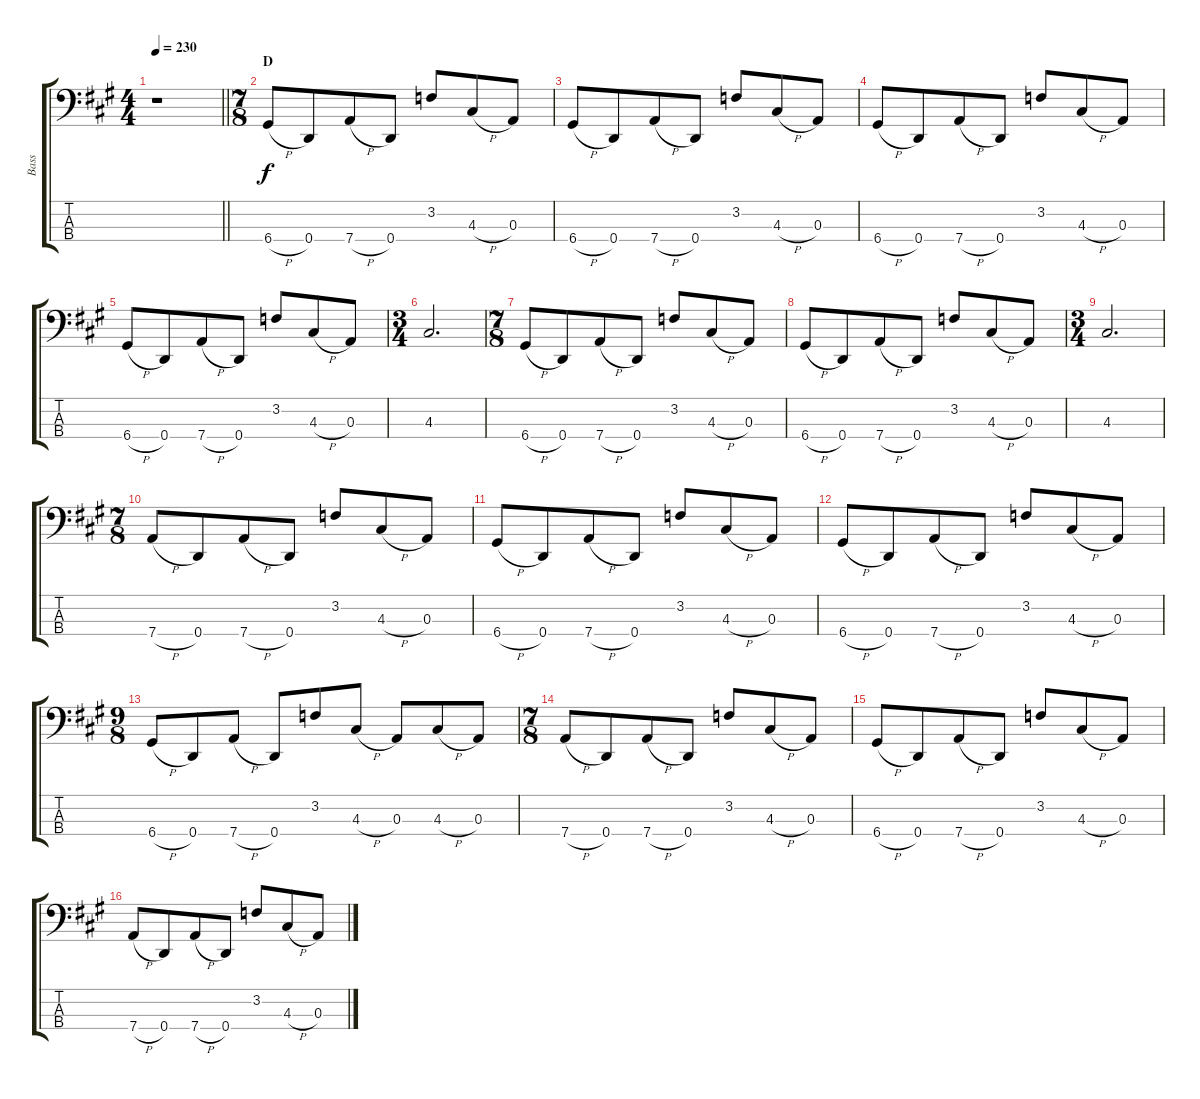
\track ("Bass" "Bass") {instrument electricbasspick}
\staff {score tabs}
\tuning (G2 D2 A1 D1) {hide}
\ts (4 4)
\tempo 230
\clef f4
\barLineRight lightlight
\ks f#minor
r.1{dy f} |
\ts (7 8)
\section ("" "D")
6.4{h}.8 0.4.8 7.4{h}.8 0.4.8 3.2.8 4.3{h}.8 0.3.8 |
6.4{h}.8 0.4.8 7.4{h}.8 0.4.8 3.2.8 4.3{h}.8 0.3.8 |
6.4{h}.8 0.4.8 7.4{h}.8 0.4.8 3.2.8 4.3{h}.8 0.3.8 |
6.4{h}.8 0.4.8 7.4{h}.8 0.4.8 3.2.8 4.3{h}.8 0.3.8 |
\ts (3 4)
4.3.2{d} |
\ts (7 8)
6.4{h}.8 0.4.8 7.4{h}.8 0.4.8 3.2.8 4.3{h}.8 0.3.8 |
6.4{h}.8 0.4.8 7.4{h}.8 0.4.8 3.2.8 4.3{h}.8 0.3.8 |
\ts (3 4)
4.3.2{d} |
\ts (7 8)
7.4{h}.8 0.4.8 7.4{h}.8 0.4.8 3.2.8 4.3{h}.8 0.3.8 |
6.4{h}.8 0.4.8 7.4{h}.8 0.4.8 3.2.8 4.3{h}.8 0.3.8 |
6.4{h}.8 0.4.8 7.4{h}.8 0.4.8 3.2.8 4.3{h}.8 0.3.8 |
\ts (9 8)
6.4{h}.8 0.4.8 7.4{h}.8 0.4.8 3.2.8 4.3{h}.8 0.3.8 4.3{h}.8 0.3.8 |
\ts (7 8)
7.4{h}.8 0.4.8 7.4{h}.8 0.4.8 3.2.8 4.3{h}.8 0.3.8 |
6.4{h}.8 0.4.8 7.4{h}.8 0.4.8 3.2.8 4.3{h}.8 0.3.8 |
7.4{h}.8 0.4.8 7.4{h}.8 0.4.8 3.2.8 4.3{h}.8 0.3.8
